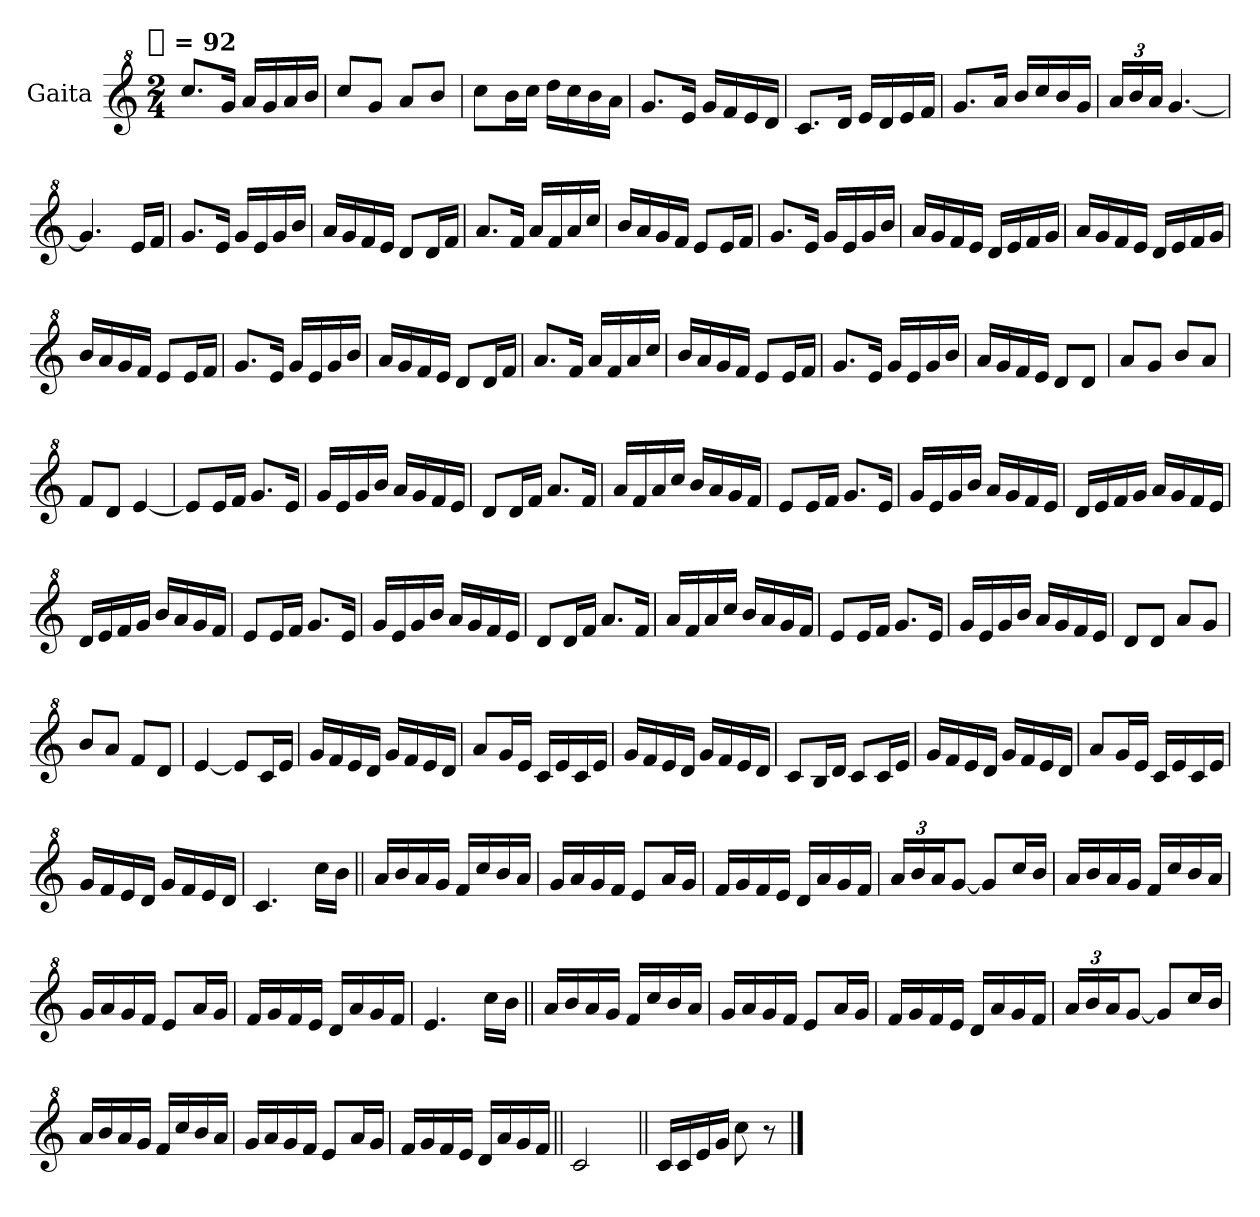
**kern
*part1
*staff1
*I"Gaita
*clefG^2
*k[]
!!LO:TX:omd:t=[quarter] = 92
*M2/4
*MM92
=1
8.cccL
16ggJk
16aaLL
16gg
16aa
16bbJJ
=
8cccL
8ggJ
8aaL
8bbJ
=
8cccL
16bbL
16cccJJ
16dddLL
16ccc
16bb
16aaJJ
=
8.ggL
16eeJk
16ggLL
16ff
16ee
16ddJJ
=
8.ccL
16ddJk
16eeLL
16dd
16ee
16ffJJ
=
8.ggL
16aaJk
16bbLL
16ccc
16bb
16ggJJ
=
24aaLL
24bb
24aaJJ
[4.gg
=
4.gg]
16eeLL
16ffJJ
=
8.ggL
16eeJk
16ggLL
16ee
16gg
16bbJJ
=
16aaLL
16gg
16ff
16eeJJ
8ddL
16ddL
16ffJJ
=
8.aaL
16ffJk
16aaLL
16ff
16aa
16cccJJ
=
16bbLL
16aa
16gg
16ffJJ
8eeL
16eeL
16ffJJ
=
8.ggL
16eeJk
16ggLL
16ee
16gg
16bbJJ
=
16aaLL
16gg
16ff
16eeJJ
16ddLL
16ee
16ff
16ggJJ
=
16aaLL
16gg
16ff
16eeJJ
16ddLL
16ee
16ff
16ggJJ
=
16bbLL
16aa
16gg
16ffJJ
8eeL
16eeL
16ffJJ
=
8.ggL
16eeJk
16ggLL
16ee
16gg
16bbJJ
=
16aaLL
16gg
16ff
16eeJJ
8ddL
16ddL
16ffJJ
=
8.aaL
16ffJk
16aaLL
16ff
16aa
16cccJJ
=
16bbLL
16aa
16gg
16ffJJ
8eeL
16eeL
16ffJJ
=
8.ggL
16eeJk
16ggLL
16ee
16gg
16bbJJ
=
16aaLL
16gg
16ff
16eeJJ
8ddL
8ddJ
=
8aaL
8ggJ
8bbL
8aaJ
=
8ffL
8ddJ
[4ee
=
8eeL]
16eeL
16ffJJ
8.ggL
16eeJk
=
16ggLL
16ee
16gg
16bbJJ
16aaLL
16gg
16ff
16eeJJ
=
8ddL
16ddL
16ffJJ
8.aaL
16ffJk
=
16aaLL
16ff
16aa
16cccJJ
16bbLL
16aa
16gg
16ffJJ
=
8eeL
16eeL
16ffJJ
8.ggL
16eeJk
=
16ggLL
16ee
16gg
16bbJJ
16aaLL
16gg
16ff
16eeJJ
=
16ddLL
16ee
16ff
16ggJJ
16aaLL
16gg
16ff
16eeJJ
=
16ddLL
16ee
16ff
16ggJJ
16bbLL
16aa
16gg
16ffJJ
=
8eeL
16eeL
16ffJJ
8.ggL
16eeJk
=
16ggLL
16ee
16gg
16bbJJ
16aaLL
16gg
16ff
16eeJJ
=
8ddL
16ddL
16ffJJ
8.aaL
16ffJk
=
16aaLL
16ff
16aa
16cccJJ
16bbLL
16aa
16gg
16ffJJ
=
8eeL
16eeL
16ffJJ
8.ggL
16eeJk
=
16ggLL
16ee
16gg
16bbJJ
16aaLL
16gg
16ff
16eeJJ
=
8ddL
8ddJ
8aaL
8ggJ
=
8bbL
8aaJ
8ffL
8ddJ
=
[4ee
8eeL]
16ccL
16eeJJ
=
16ggLL
16ff
16ee
16ddJJ
16ggLL
16ff
16ee
16ddJJ
=
8aaL
16ggL
16eeJJ
16ccLL
16ee
16cc
16eeJJ
=
16ggLL
16ff
16ee
16ddJJ
16ggLL
16ff
16ee
16ddJJ
=
8ccL
16bL
16ddJJ
8ccL
16ccL
16eeJJ
=
16ggLL
16ff
16ee
16ddJJ
16ggLL
16ff
16ee
16ddJJ
=
8aaL
16ggL
16eeJJ
16ccLL
16ee
16cc
16eeJJ
=
16ggLL
16ff
16ee
16ddJJ
16ggLL
16ff
16ee
16ddJJ
=
4.cc
16cccLL
16bbJJ
=||
16aaLL
16bb
16aa
16ggJJ
16ffLL
16ccc
16bb
16aaJJ
=
16ggLL
16aa
16gg
16ffJJ
8eeL
16aaL
16ggJJ
=
16ffLL
16gg
16ff
16eeJJ
16ddLL
16aa
16gg
16ffJJ
=
24aaLL
24bb
24aaJ
[8ggJ
8ggL]
16cccL
16bbJJ
=
16aaLL
16bb
16aa
16ggJJ
16ffLL
16ccc
16bb
16aaJJ
=
16ggLL
16aa
16gg
16ffJJ
8eeL
16aaL
16ggJJ
=
16ffLL
16gg
16ff
16eeJJ
16ddLL
16aa
16gg
16ffJJ
=
4.ee
16cccLL
16bbJJ
=||
16aaLL
16bb
16aa
16ggJJ
16ffLL
16ccc
16bb
16aaJJ
=
16ggLL
16aa
16gg
16ffJJ
8eeL
16aaL
16ggJJ
=
16ffLL
16gg
16ff
16eeJJ
16ddLL
16aa
16gg
16ffJJ
=
24aaLL
24bb
24aaJ
[8ggJ
8ggL]
16cccL
16bbJJ
=
16aaLL
16bb
16aa
16ggJJ
16ffLL
16ccc
16bb
16aaJJ
=
16ggLL
16aa
16gg
16ffJJ
8eeL
16aaL
16ggJJ
=
16ffLL
16gg
16ff
16eeJJ
16ddLL
16aa
16gg
16ffJJ
=||
2cc
=||
16ccLL
16cc
16ee
16ggJJ
8ccc
8r
==
*-
